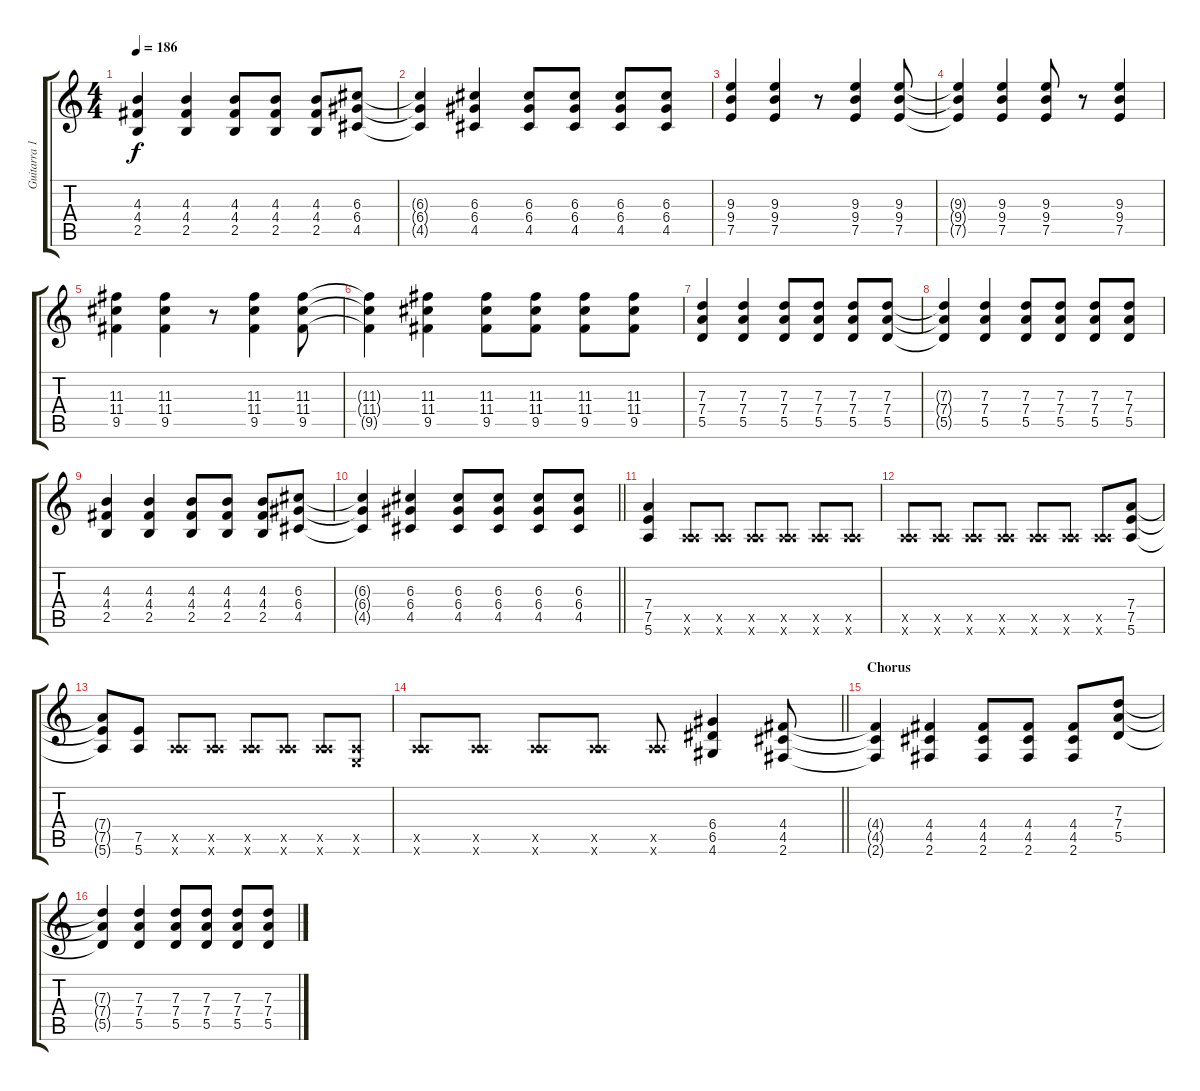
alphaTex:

\track ("Guitarra 1 - Mathias" "Guitarra 1") {instrument overdrivenguitar}
\staff {score tabs}
\tuning (E4 B3 G3 D3 A2 E2) {hide}
\ts (4 4)
\tempo 186
\clef g2
\ks c
(4.3 4.4 2.5).4{dy f} (4.3 4.4 2.5).4 (4.3 4.4 2.5).8 (4.3 4.4 2.5).8 (4.3 4.4 2.5).8 (6.3 6.4 4.5).8 |
(6.3{t} 6.4{t} 4.5{t}).4 (6.3 6.4 4.5).4 (6.3 6.4 4.5).8 (6.3 6.4 4.5).8 (6.3 6.4 4.5).8 (6.3 6.4 4.5).8 |
(9.3 9.4 7.5).4 (9.3 9.4 7.5).4 r.8 (9.3 9.4 7.5).4 (9.3 9.4 7.5).8 |
(9.3{t} 9.4{t} 7.5{t}).4 (9.3 9.4 7.5).4 (9.3 9.4 7.5).8 r.8 (9.3 9.4 7.5).4 |
(11.3 11.4 9.5).4 (11.3 11.4 9.5).4 r.8 (11.3 11.4 9.5).4 (11.3 11.4 9.5).8 |
(11.3{t} 11.4{t} 9.5{t}).4 (11.3 11.4 9.5).4 (11.3 11.4 9.5).8 (11.3 11.4 9.5).8 (11.3 11.4 9.5).8 (11.3 11.4 9.5).8 |
(7.3 7.4 5.5).4 (7.3 7.4 5.5).4 (7.3 7.4 5.5).8 (7.3 7.4 5.5).8 (7.3 7.4 5.5).8 (7.3 7.4 5.5).8 |
(7.3{t} 7.4{t} 5.5{t}).4 (7.3 7.4 5.5).4 (7.3 7.4 5.5).8 (7.3 7.4 5.5).8 (7.3 7.4 5.5).8 (7.3 7.4 5.5).8 |
(4.3 4.4 2.5).4 (4.3 4.4 2.5).4 (4.3 4.4 2.5).8 (4.3 4.4 2.5).8 (4.3 4.4 2.5).8 (6.3 6.4 4.5).8 |
\barLineRight lightlight
(6.3{t} 6.4{t} 4.5{t}).4 (6.3 6.4 4.5).4 (6.3 6.4 4.5).8 (6.3 6.4 4.5).8 (6.3 6.4 4.5).8 (6.3 6.4 4.5).8 |
(7.4 7.5 5.6).4 (0.5{x} 5.6{x}).8 (0.5{x} 5.6{x}).8 (0.5{x} 5.6{x}).8 (0.5{x} 5.6{x}).8 (0.5{x} 5.6{x}).8 (0.5{x} 5.6{x}).8 |
(0.5{x} 5.6{x}).8 (0.5{x} 5.6{x}).8 (0.5{x} 5.6{x}).8 (0.5{x} 5.6{x}).8 (0.5{x} 5.6{x}).8 (0.5{x} 5.6{x}).8 (0.5{x} 5.6{x}).8 (7.4 7.5 5.6).8 |
(7.4{t} 7.5{t} 5.6{t}).8 (7.5 5.6).8 (0.5{x} 5.6{x}).8 (0.5{x} 5.6{x}).8 (0.5{x} 5.6{x}).8 (0.5{x} 5.6{x}).8 (0.5{x} 5.6{x}).8 (0.5{x} 0.6{x}).8 |
\barLineRight lightlight
(0.5{x} 5.6{x}).8 (0.5{x} 5.6{x}).8 (0.5{x} 5.6{x}).8 (0.5{x} 5.6{x}).8 (0.5{x} 5.6{x}).8 (6.4 6.5 4.6).4 (4.4 4.5 2.6).8 |
\section ("" "Chorus")
(4.4{t} 4.5{t} 2.6{t}).4 (4.4 4.5 2.6).4 (4.4 4.5 2.6).8 (4.4 4.5 2.6).8 (4.4 4.5 2.6).8 (7.3 7.4 5.5).8 |
(7.3{t} 7.4{t} 5.5{t}).4 (7.3 7.4 5.5).4 (7.3 7.4 5.5).8 (7.3 7.4 5.5).8 (7.3 7.4 5.5).8 (7.3 7.4 5.5).8
